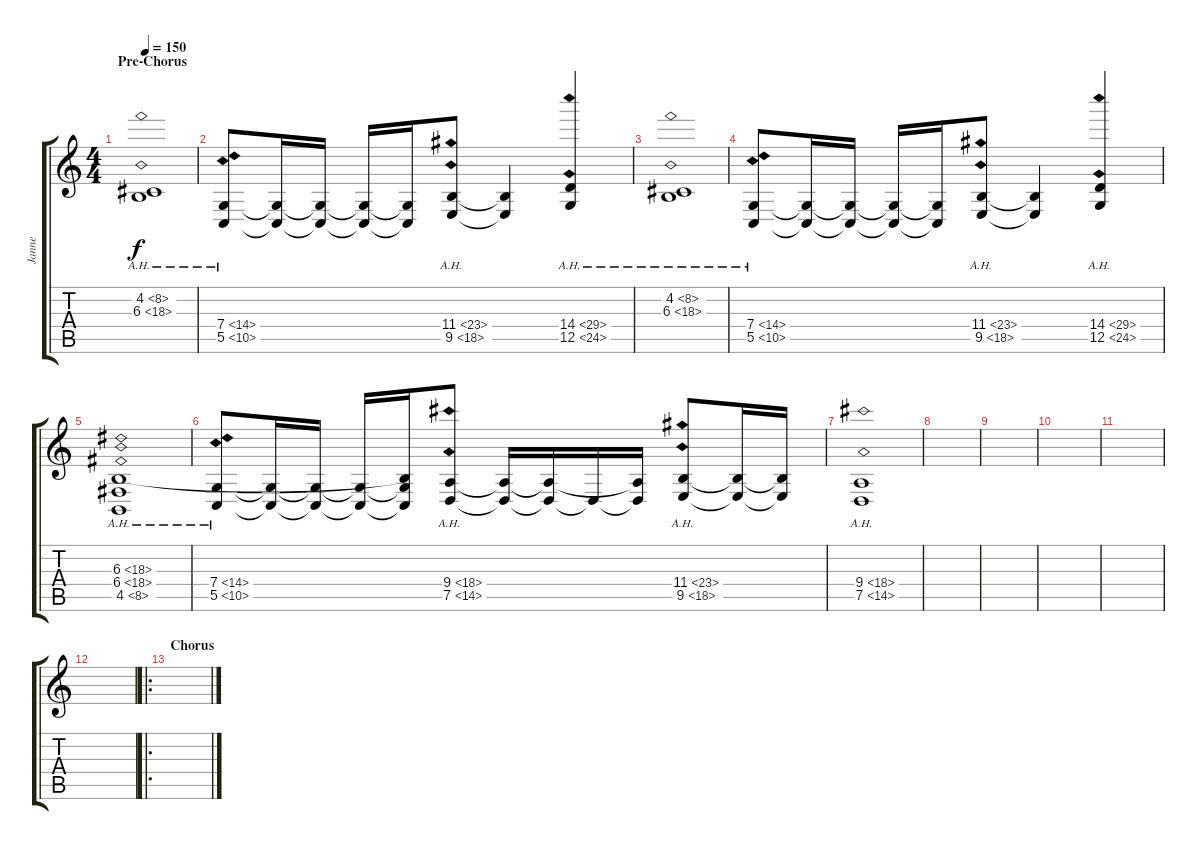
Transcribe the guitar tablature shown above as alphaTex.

\track ("Janne" "Janne") {instrument pad1newage}
\staff {score tabs}
\tuning (D4 A3 F3 C3 G2 D2) {hide}
\ts (4 4)
\section ("" "Pre-Chorus")
\tempo 150
\clef g2
\ks c
(4.2{ah 4} 6.3{ah 12}).1{dy f} |
(7.4{ah 7} 5.5{ah 5}).8 (7.4{t} 5.5{t}).16 (7.4{t} 5.5{t}).16 (7.4{t} 5.5{t}).16 (7.4{t} 5.5{t}).16 (11.4{ah 12} 9.5{ah 9}).8 (11.4{t} 9.5{t}).4 (14.4{ah 15} 12.5{ah 12}).4 |
(4.2{ah 4} 6.3{ah 12}).1 |
(7.4{ah 7} 5.5{ah 5}).8 (7.4{t} 5.5{t}).16 (7.4{t} 5.5{t}).16 (7.4{t} 5.5{t}).16 (7.4{t} 5.5{t}).16 (11.4{ah 12} 9.5{ah 9}).8 (11.4{t} 9.5{t}).4 (14.4{ah 15} 12.5{ah 12}).4 |
(6.3{ah 12} 6.4{ah 12} 4.5{ah 4}).1 |
(7.4{ah 7} 5.5{ah 5}).8 (7.4{t} 5.5{t}).16 (7.4{t} 5.5{t}).16 (7.4{t} 5.5{t}).16 (6.3{t} 7.4{t} 5.5{t}).16 (9.4{ah 9} 7.5{ah 7}).8 (9.4{t} 7.5{t}).16 (9.4{t} 7.5{t}).16 7.5{t}.16 (9.4{t} 7.5{t}).16 (11.4{ah 12} 9.5{ah 9}).8 (11.4{t} 9.5{t}).16 (11.4{t} 9.5{t}).16 |
(9.4{ah 9} 7.5{ah 7}).1 |
|
|
|
|
|
\ro
\section ("" "Chorus")
